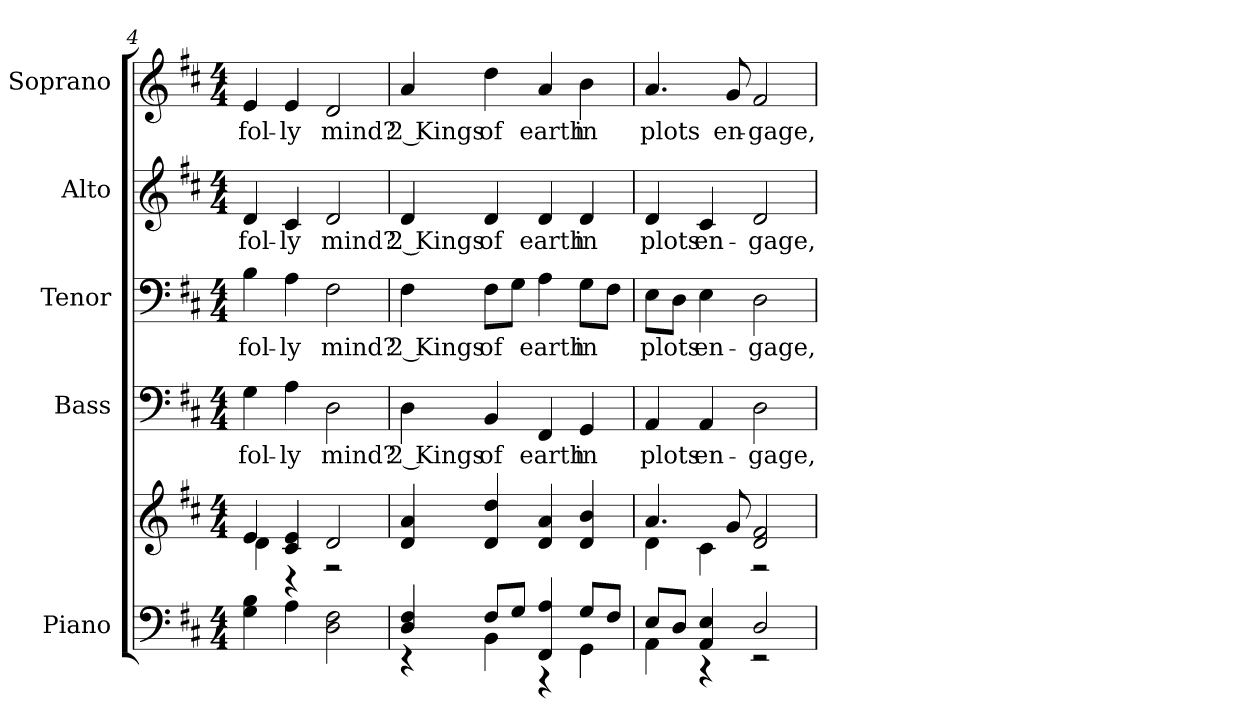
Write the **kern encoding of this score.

**kern	**kern	**kern	**text	**kern	**text	**kern	**text	**kern	**text
*part5	*part5	*part4	*part4	*part3	*part3	*part2	*part2	*part1	*part1
*staff6	*staff5	*staff4	*staff4	*staff3	*staff3	*staff2	*staff2	*staff1	*staff1
*I"Piano	*	*I"Bass	*	*I"Tenor	*	*I"Alto	*	*I"Soprano	*
*I'Pno.	*	*I'B.	*	*	*	*I'A.	*	*I'S.	*
*clefF4	*clefG2	*clefF4	*	*clefF4	*	*clefG2	*	*clefG2	*
*k[f#c#]	*k[f#c#]	*k[f#c#]	*	*k[f#c#]	*	*k[f#c#]	*	*k[f#c#]	*
*D:	*D:	*D:	*	*D:	*	*D:	*	*D:	*
*M4/4	*M4/4	*M4/4	*	*M4/4	*	*M4/4	*	*M4/4	*
=4	=4	=4	=4	=4	=4	=4	=4	=4	=4
*	*^	*	*	*	*	*	*	*	*
!	!	!	!	!LO:LY:b:color=#000000	!	!	!	!	!	!
!	!	!	!	!	!	!LO:LY:b:color=#000000	!	!	!	!
!	!	!	!	!	!	!	!	!LO:LY:b:color=#000000	!	!
!	!	!	!	!	!	!	!	!	!	!LO:LY:b:color=#000000
4Gi\ 4Bi	4ei/	4di\	4Gi\	fol-	4Bi\	fol-	4di/	fol-	4ei/	fol-
!	!	!	!	!LO:LY:b:color=#000000	!	!	!	!	!	!
!	!	!	!	!	!	!LO:LY:b:color=#000000	!	!	!	!
!	!	!	!	!	!	!	!	!LO:LY:b:color=#000000	!	!
!	!	!	!	!	!	!	!	!	!	!LO:LY:b:color=#000000
4Ai\	4c#i/ 4ei	4r	4Ai\	-ly	4Ai\	-ly	4c#i/	-ly	4ei/	-ly
!	!	!	!	!LO:LY:b:color=#000000	!	!	!	!	!	!
!	!	!	!	!	!	!LO:LY:b:color=#000000	!	!	!	!
!	!	!	!	!	!	!	!	!LO:LY:b:color=#000000	!	!
!	!	!	!	!	!	!	!	!	!	!LO:LY:b:color=#000000
2Di\ 2F#i	2di/	2r	2Di\	mind?	2F#i\	mind?	2di/	mind?	2di/	mind?
*	*v	*v	*	*	*	*	*	*	*	*
!!LO:PB:g=z
=5	=5	=5	=5	=5	=5	=5	=5	=5	=5
*^	*	*	*	*	*	*	*	*	*
*	*	*^	*	*	*	*	*	*	*	*
!	!	!	!	!	!LO:LY:b:color=#000000	!	!	!	!	!	!
*	*	*v	*v	*	*	*	*	*	*	*	*
*	*	*^	*	*	*	*	*	*	*	*
!	!	!	!	!	!	!	!LO:LY:b:color=#000000	!	!	!	!
*	*	*v	*v	*	*	*	*	*	*	*	*
*	*	*^	*	*	*	*	*	*	*	*
!	!	!	!	!	!	!	!	!	!LO:LY:b:color=#000000	!	!
*	*	*v	*v	*	*	*	*	*	*	*	*
*	*	*^	*	*	*	*	*	*	*	*
!	!	!	!	!	!	!	!	!	!	!	!LO:LY:b:color=#000000
*	*	*v	*v	*	*	*	*	*	*	*	*
4Di/ 4F#i	4r	4di/ 4ai	4Di\	2 Kings	4F#i\	2 Kings	4di/	2 Kings	4ai/	2 Kings
!	!	!	!	!LO:LY:b:color=#000000	!	!	!	!	!	!
!	!	!	!	!	!	!LO:LY:b:color=#000000	!	!	!	!
!	!	!	!	!	!	!	!	!LO:LY:b:color=#000000	!	!
!	!	!	!	!	!	!	!	!	!	!LO:LY:b:color=#000000
8F#i/L	4BBi\	4di/ 4ddi	4BBi/	of	8F#i\L	of	4di/	of	4ddi\	of
8Gi/J	.	.	.	.	8Gi\J	.	.	.	.	.
!	!	!	!	!LO:LY:b:color=#000000	!	!	!	!	!	!
!	!	!	!	!	!	!LO:LY:b:color=#000000	!	!	!	!
!	!	!	!	!	!	!	!	!LO:LY:b:color=#000000	!	!
!	!	!	!	!	!	!	!	!	!	!LO:LY:b:color=#000000
4FF#i/ 4Ai	4r	4di/ 4ai	4FF#i/	earth	4Ai\	earth	4di/	earth	4ai/	earth
!	!	!	!	!LO:LY:b:color=#000000	!	!	!	!	!	!
!	!	!	!	!	!	!LO:LY:b:color=#000000	!	!	!	!
!	!	!	!	!	!	!	!	!LO:LY:b:color=#000000	!	!
!	!	!	!	!	!	!	!	!	!	!LO:LY:b:color=#000000
8Gi/L	4GGi\	4di/ 4bi	4GGi/	in	8Gi\L	in	4di/	in	4bi\	in
8F#i/J	.	.	.	.	8F#i\J	.	.	.	.	.
=6	=6	=6	=6	=6	=6	=6	=6	=6	=6	=6
*	*	*^	*	*	*	*	*	*	*	*
!	!	!	!	!	!LO:LY:b:color=#000000	!	!	!	!	!	!
!	!	!	!	!	!	!	!LO:LY:b:color=#000000	!	!	!	!
!	!	!	!	!	!	!	!	!	!LO:LY:b:color=#000000	!	!
!	!	!	!	!	!	!	!	!	!	!	!LO:LY:b:color=#000000
8Ei/L	4AAi\	4.ai/	4di\	4AAi/	plots	8Ei\L	plots	4di/	plots	4.ai/	plots
8Di/J	.	.	.	.	.	8Di\J	.	.	.	.	.
!	!	!	!	!	!LO:LY:b:color=#000000	!	!	!	!	!	!
!	!	!	!	!	!	!	!LO:LY:b:color=#000000	!	!	!	!
!	!	!	!	!	!	!	!	!	!LO:LY:b:color=#000000	!	!
4AAi/ 4Ei	4r	.	4c#i\	4AAi/	en-	4Ei\	en-	4c#i/	en-	.	.
!	!	!	!	!	!	!	!	!	!	!	!LO:LY:b:color=#000000
.	.	8gi/	.	.	.	.	.	.	.	8gi/	en-
!	!	!	!	!	!LO:LY:b:color=#000000	!	!	!	!	!	!
!	!	!	!	!	!	!	!LO:LY:b:color=#000000	!	!	!	!
!	!	!	!	!	!	!	!	!	!LO:LY:b:color=#000000	!	!
!	!	!	!	!	!	!	!	!	!	!	!LO:LY:b:color=#000000
2Di/	2r	2di/ 2f#i	2r	2Di\	-gage,	2Di\	-gage,	2di/	-gage,	2f#i/	-gage,
*v	*v	*	*	*	*	*	*	*	*	*	*
*	*v	*v	*	*	*	*	*	*	*	*
=	=	=	=	=	=	=	=	=	=
*-	*-	*-	*-	*-	*-	*-	*-	*-	*-
